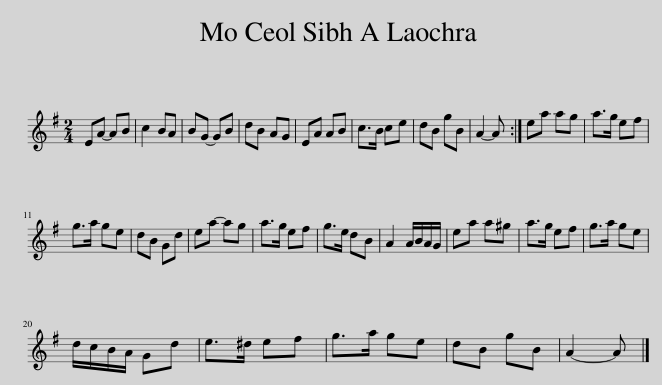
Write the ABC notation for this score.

X:1
L:1/8
M:2/4
I:linebreak $
K:G
V:1 treble
V:1
 EA- AB | c2 BA | BG- GB | dB AG | EA AB | %5
 c>B ce | dB gB | A2- A :| ea ag | a>g ef |$ %10
 g>a ge | dB Gd | ea- ag | a>g ef | g>e dB | %15
 A2 A/B/A/G/ | ea a^g | a>g ef | g>a ge |$ d/c/B/A/ Gd | %20
 e>^d ef | g>a ge | dB gB | A2- A |] %24
